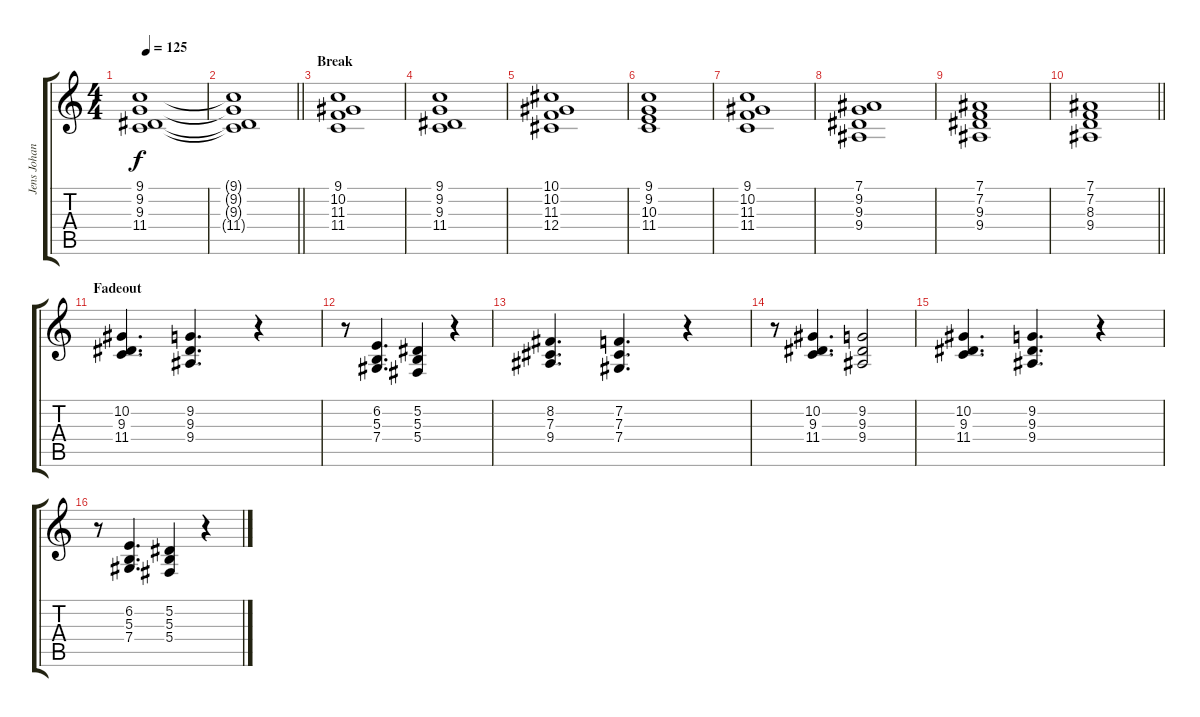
\track ("Jens Johansson" "Jens Johan") {instrument synthbrass1}
\staff {score tabs}
\tuning (Eb4 Bb3 Gb3 Db3 Ab2 Eb2) {hide}
\ts (4 4)
\tempo 125
\clef g2
\ks c
(9.1 9.2 9.3 11.4).1{dy f} |
\barLineRight lightlight
(9.1{t} 9.2{t} 9.3{t} 11.4{t}).1 |
\section ("" "Break")
(9.1 10.2 11.3 11.4).1 |
(9.1 9.2 9.3 11.4).1 |
(10.1 10.2 11.3 12.4).1 |
(9.1 9.2 10.3 11.4).1 |
(9.1 10.2 11.3 11.4).1 |
(7.1 9.2 9.3 9.4).1 |
(7.1 7.2 9.3 9.4).1 |
\barLineRight lightlight
(7.1 7.2 8.3 9.4).1 |
\section ("" "Fadeout")
(10.2 9.3 11.4).4{d} (9.2 9.3 9.4).4{d} r.4 |
r.8 (6.2 5.3 7.4).4{d} (5.2 5.3 5.4).4 r.4 |
(8.2 7.3 9.4).4{d} (7.2 7.3 7.4).4{d} r.4 |
r.8 (10.2 9.3 11.4).4{d} (9.2 9.3 9.4).2 |
(10.2 9.3 11.4).4{d} (9.2 9.3 9.4).4{d} r.4 |
r.8 (6.2 5.3 7.4).4{d} (5.2 5.3 5.4).4 r.4
